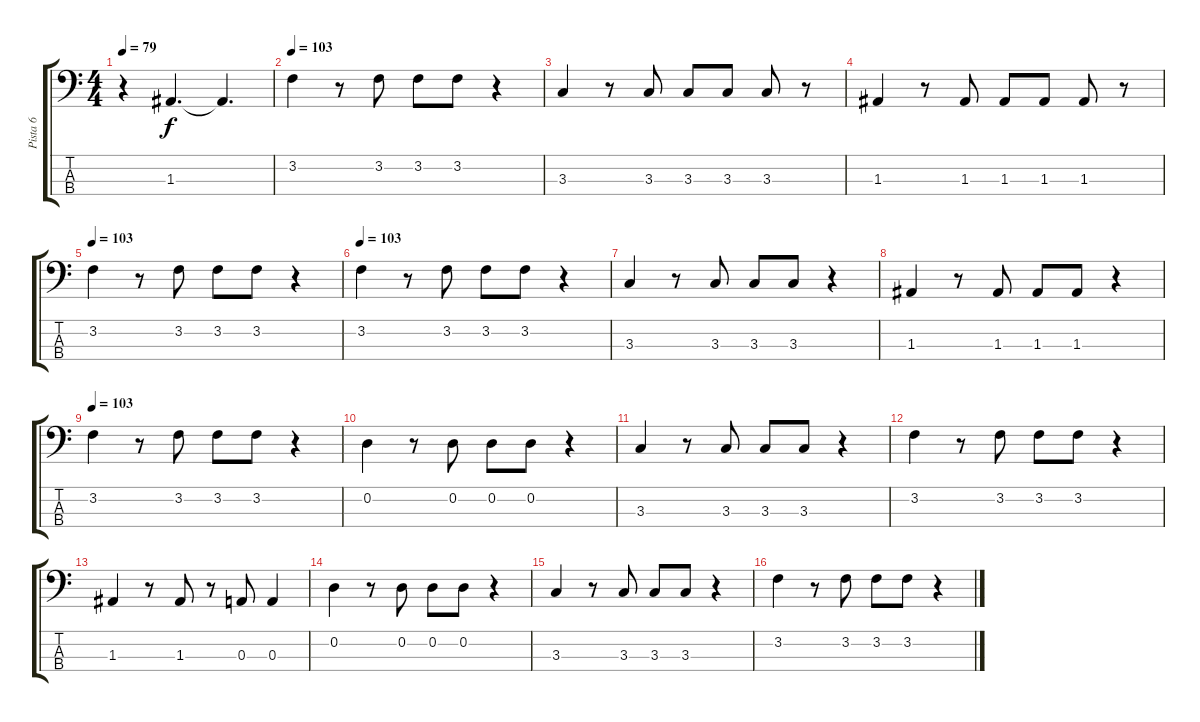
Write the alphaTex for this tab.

\track ("Pista 6" "Pista 6") {instrument electricbassfinger}
\staff {score tabs}
\tuning (G2 D2 A1 E1) {hide}
\ts (4 4)
\tempo 79
\clef f4
\ks c
r.4{dy f} 1.3.4{d} 1.3{t}.4{d} |
\tempo 103
3.2.4 r.8 3.2.8 3.2.8 3.2.8 r.4 |
3.3.4 r.8 3.3.8 3.3.8 3.3.8 3.3.8 r.8 |
1.3.4 r.8 1.3.8 1.3.8 1.3.8 1.3.8 r.8 |
\tempo 103
3.2.4 r.8 3.2.8 3.2.8 3.2.8 r.4 |
\tempo 103
3.2.4 r.8 3.2.8 3.2.8 3.2.8 r.4 |
3.3.4 r.8 3.3.8 3.3.8 3.3.8 r.4 |
1.3.4 r.8 1.3.8 1.3.8 1.3.8 r.4 |
\tempo 103
3.2.4 r.8 3.2.8 3.2.8 3.2.8 r.4 |
0.2.4 r.8 0.2.8 0.2.8 0.2.8 r.4 |
3.3.4 r.8 3.3.8 3.3.8 3.3.8 r.4 |
3.2.4 r.8 3.2.8 3.2.8 3.2.8 r.4 |
1.3.4 r.8 1.3.8 r.8 0.3.8 0.3.4 |
0.2.4 r.8 0.2.8 0.2.8 0.2.8 r.4 |
3.3.4 r.8 3.3.8 3.3.8 3.3.8 r.4 |
3.2.4 r.8 3.2.8 3.2.8 3.2.8 r.4
